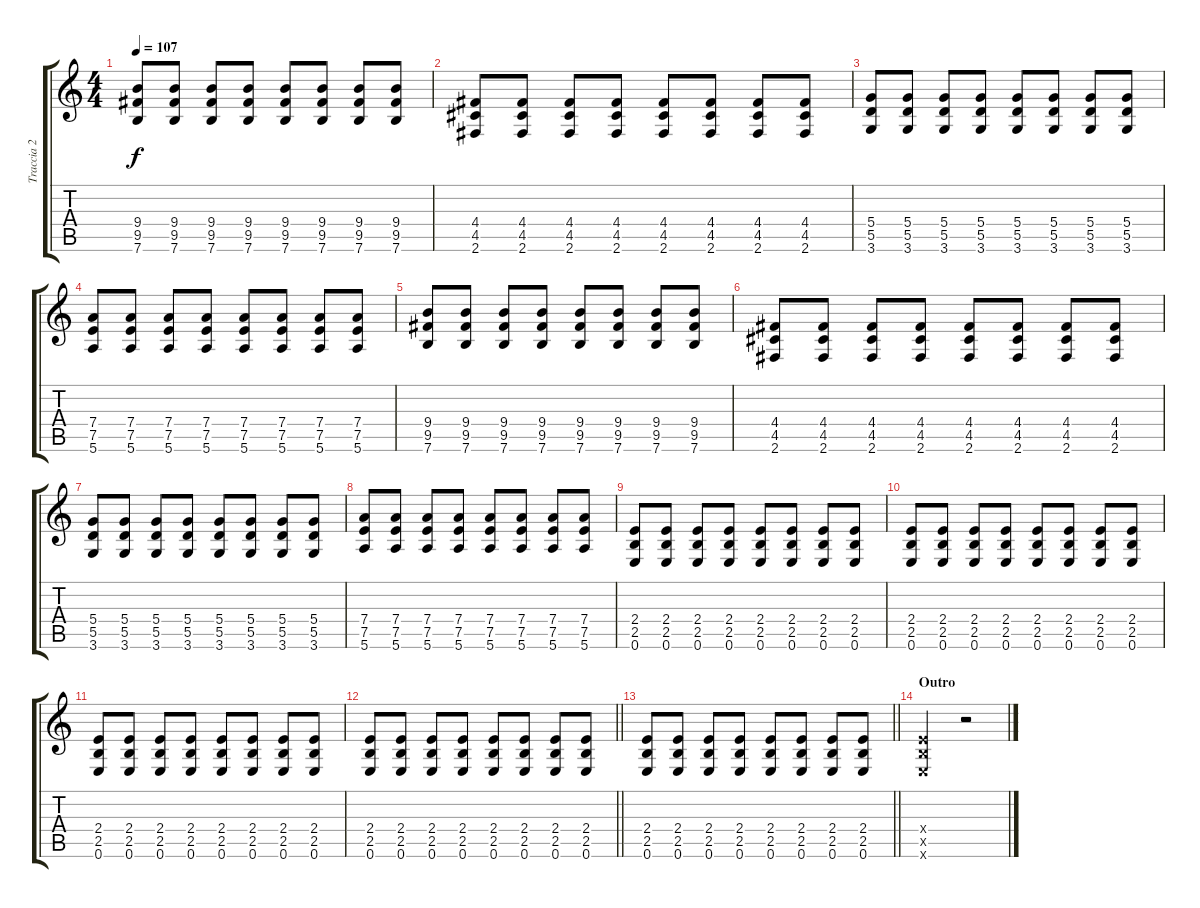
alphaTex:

\track ("Traccia 2" "Traccia 2") {instrument overdrivenguitar}
\staff {score tabs}
\tuning (E4 B3 G3 D3 A2 E2) {hide}
\ts (4 4)
\tempo 107
\clef g2
\ks c
(9.4 9.5 7.6).8{dy f} (9.4 9.5 7.6).8 (9.4 9.5 7.6).8 (9.4 9.5 7.6).8 (9.4 9.5 7.6).8 (9.4 9.5 7.6).8 (9.4 9.5 7.6).8 (9.4 9.5 7.6).8 |
(4.4 4.5 2.6).8 (4.4 4.5 2.6).8 (4.4 4.5 2.6).8 (4.4 4.5 2.6).8 (4.4 4.5 2.6).8 (4.4 4.5 2.6).8 (4.4 4.5 2.6).8 (4.4 4.5 2.6).8 |
(5.4 5.5 3.6).8 (5.4 5.5 3.6).8 (5.4 5.5 3.6).8 (5.4 5.5 3.6).8 (5.4 5.5 3.6).8 (5.4 5.5 3.6).8 (5.4 5.5 3.6).8 (5.4 5.5 3.6).8 |
(7.4 7.5 5.6).8 (7.4 7.5 5.6).8 (7.4 7.5 5.6).8 (7.4 7.5 5.6).8 (7.4 7.5 5.6).8 (7.4 7.5 5.6).8 (7.4 7.5 5.6).8 (7.4 7.5 5.6).8 |
(9.4 9.5 7.6).8 (9.4 9.5 7.6).8 (9.4 9.5 7.6).8 (9.4 9.5 7.6).8 (9.4 9.5 7.6).8 (9.4 9.5 7.6).8 (9.4 9.5 7.6).8 (9.4 9.5 7.6).8 |
(4.4 4.5 2.6).8 (4.4 4.5 2.6).8 (4.4 4.5 2.6).8 (4.4 4.5 2.6).8 (4.4 4.5 2.6).8 (4.4 4.5 2.6).8 (4.4 4.5 2.6).8 (4.4 4.5 2.6).8 |
(5.4 5.5 3.6).8 (5.4 5.5 3.6).8 (5.4 5.5 3.6).8 (5.4 5.5 3.6).8 (5.4 5.5 3.6).8 (5.4 5.5 3.6).8 (5.4 5.5 3.6).8 (5.4 5.5 3.6).8 |
(7.4 7.5 5.6).8 (7.4 7.5 5.6).8 (7.4 7.5 5.6).8 (7.4 7.5 5.6).8 (7.4 7.5 5.6).8 (7.4 7.5 5.6).8 (7.4 7.5 5.6).8 (7.4 7.5 5.6).8 |
(2.4 2.5 0.6).8 (2.4 2.5 0.6).8 (2.4 2.5 0.6).8 (2.4 2.5 0.6).8 (2.4 2.5 0.6).8 (2.4 2.5 0.6).8 (2.4 2.5 0.6).8 (2.4 2.5 0.6).8 |
(2.4 2.5 0.6).8 (2.4 2.5 0.6).8 (2.4 2.5 0.6).8 (2.4 2.5 0.6).8 (2.4 2.5 0.6).8 (2.4 2.5 0.6).8 (2.4 2.5 0.6).8 (2.4 2.5 0.6).8 |
(2.4 2.5 0.6).8 (2.4 2.5 0.6).8 (2.4 2.5 0.6).8 (2.4 2.5 0.6).8 (2.4 2.5 0.6).8 (2.4 2.5 0.6).8 (2.4 2.5 0.6).8 (2.4 2.5 0.6).8 |
\barLineRight lightlight
(2.4 2.5 0.6).8 (2.4 2.5 0.6).8 (2.4 2.5 0.6).8 (2.4 2.5 0.6).8 (2.4 2.5 0.6).8 (2.4 2.5 0.6).8 (2.4 2.5 0.6).8 (2.4 2.5 0.6).8 |
\barLineRight lightlight
(2.4 2.5 0.6).8 (2.4 2.5 0.6).8 (2.4 2.5 0.6).8 (2.4 2.5 0.6).8 (2.4 2.5 0.6).8 (2.4 2.5 0.6).8 (2.4 2.5 0.6).8 (2.4 2.5 0.6).8 |
\section ("" "Outro")
(2.4{x} 2.5{x} 0.6{x}).2 r.2
